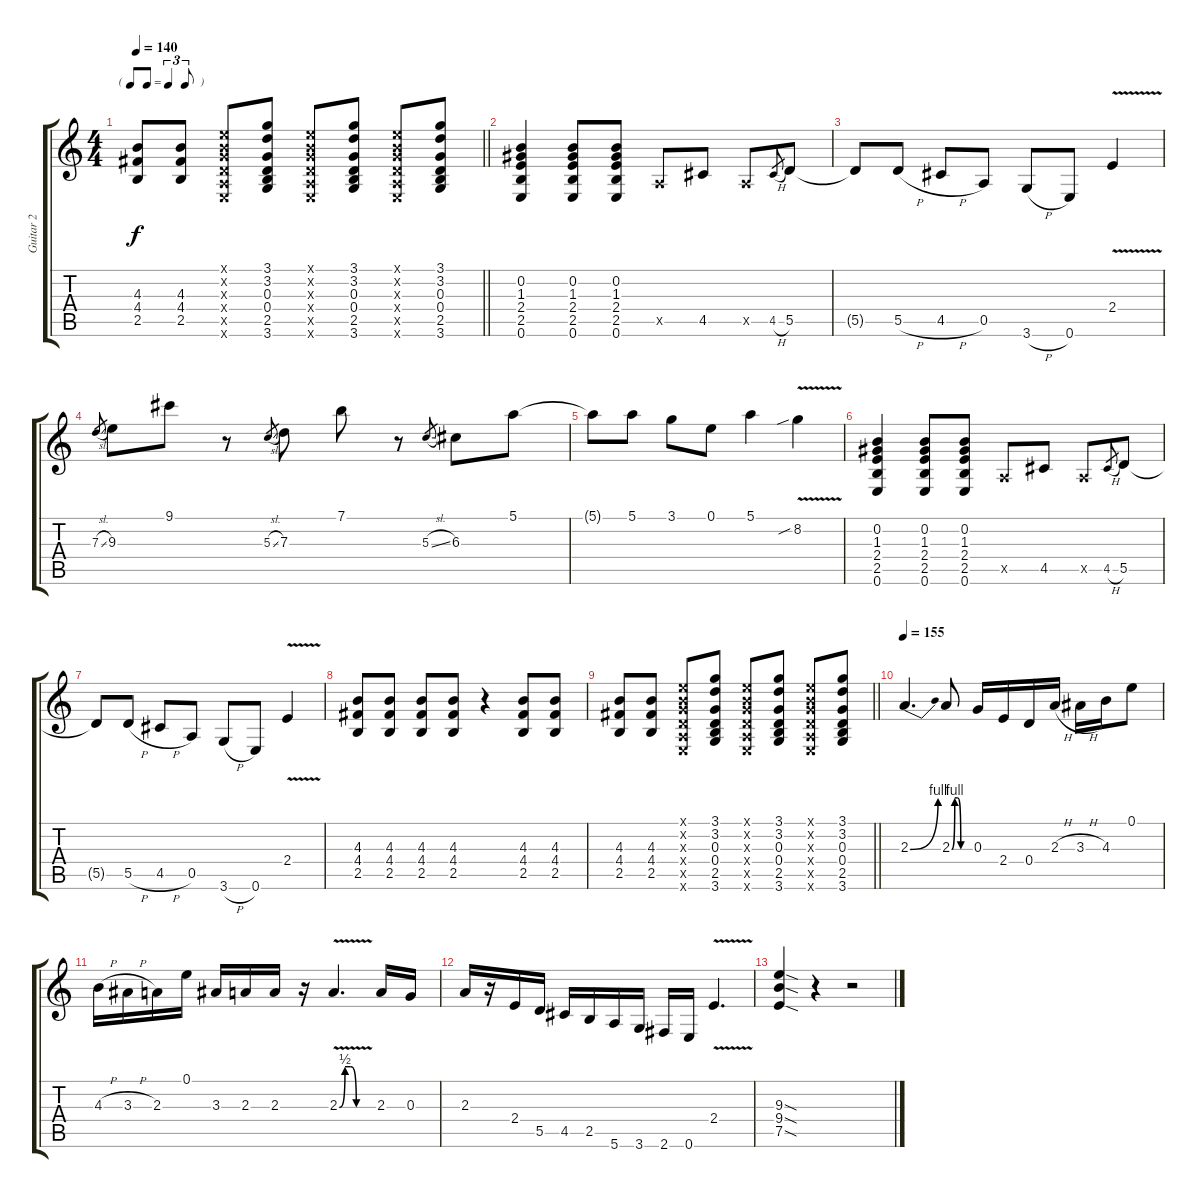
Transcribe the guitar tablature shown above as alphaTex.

\track ("Guitar 2" "Guitar 2") {instrument distortionguitar}
\staff {score tabs}
\tuning (E4 B3 G3 D3 A2 E2) {hide}
\ts (4 4)
\tf triplet8th
\tempo 140
\clef g2
\barLineRight lightlight
\ks c
(4.3 4.4 2.5).8{dy f} (4.3 4.4 2.5).8 (0.1{x} 0.2{x} 0.3{x} 0.4{x} 0.5{x} 0.6{x}).8 (3.1 3.2 0.3 0.4 2.5 3.6).8 (0.1{x} 0.2{x} 0.3{x} 0.4{x} 0.5{x} 0.6{x}).8 (3.1 3.2 0.3 0.4 2.5 3.6).8 (0.1{x} 0.2{x} 0.3{x} 0.4{x} 0.5{x} 0.6{x}).8 (3.1 3.2 0.3 0.4 2.5 3.6).8 |
(0.2 1.3 2.4 2.5 0.6).4 (0.2 1.3 2.4 2.5 0.6).8 (0.2 1.3 2.4 2.5 0.6).8 0.5{x}.8 4.5.8 0.5{x}.8 4.5{h}.8{gr} 5.5.8 |
5.5{t}.8 5.5{h}.8 4.5{h}.8 0.5.8 3.6{h}.8 0.6.8 2.4{v}.4 |
7.3{sl}.8{gr} 9.3.8 9.1.8 r.8 5.3{sl}.8{gr} 7.3.8 7.1.8 r.8 5.3{sl}.8{gr} 6.3.8 5.1.8 |
5.1{t}.8 5.1.8 3.1.8 0.1.8 5.1.4 8.2{v sib}.4 |
(0.2 1.3 2.4 2.5 0.6).4 (0.2 1.3 2.4 2.5 0.6).8 (0.2 1.3 2.4 2.5 0.6).8 0.5{x}.8 4.5.8 0.5{x}.8 4.5{h}.8{gr} 5.5.8 |
5.5{t}.8 5.5{h}.8 4.5{h}.8 0.5.8 3.6{h}.8 0.6.8 2.4{v}.4 |
(4.3 4.4 2.5).8 (4.3 4.4 2.5).8 (4.3 4.4 2.5).8 (4.3 4.4 2.5).8 r.4 (4.3 4.4 2.5).8 (4.3 4.4 2.5).8 |
\barLineRight lightlight
(4.3 4.4 2.5).8 (4.3 4.4 2.5).8 (0.1{x} 0.2{x} 0.3{x} 0.4{x} 0.5{x} 0.6{x}).8 (3.1 3.2 0.3 0.4 2.5 3.6).8 (0.1{x} 0.2{x} 0.3{x} 0.4{x} 0.5{x} 0.6{x}).8 (3.1 3.2 0.3 0.4 2.5 3.6).8 (0.1{x} 0.2{x} 0.3{x} 0.4{x} 0.5{x} 0.6{x}).8 (3.1 3.2 0.3 0.4 2.5 3.6).8 |
\tempo 155
2.3{be (bend 0 0 60 4)}.4{d} 2.3{be (custom 0 0 10 4 20 4 30 0 60 0)}.8 0.3.16 2.4.16 0.4.16 2.3{h}.16 3.3{h}.16 4.3.16 0.1.8 |
4.3{h}.16 3.3{h}.16 2.3.16 0.1.16 3.3.16 2.3.16 2.3.16 r.16 2.3{be (custom 0 0 10 2 20 2 30 0 60 0) v}.4{d} 2.3.16 0.3.16 |
2.3.16 r.16 2.4.16 5.5.16 4.5.16 2.5.16 5.6.16 3.6.16 2.6.16 0.6.16 2.4{v}.4{d} |
(9.3{sod} 9.4{sod} 7.5{sod}).4 r.4 r.2
